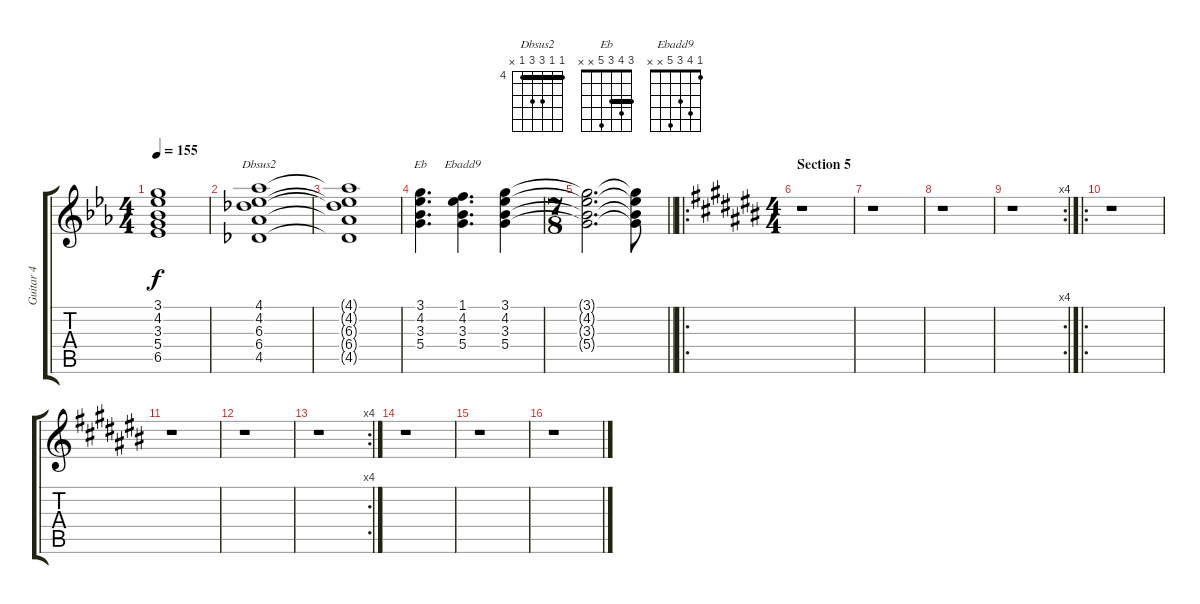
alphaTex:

\track ("Guitar 4" "Guitar 4") {instrument acousticguitarsteel}
\staff {score tabs}
\tuning (E4 B3 G3 D3 A2 E2) {hide}
\chord ("Dbsus2" 4 4 6 6 4 x) {firstfret 4 barre 4}
\chord ("Eb" 3 4 3 5 x x) {barre 3}
\chord ("Ebadd9" 1 4 3 5 x x)
\ts (4 4)
\tempo 155
\clef g2
\ks eb
(3.1{t} 4.2{t} 3.3{t} 5.4{t} 6.5{t}).1{dy f} |
(4.1 4.2 6.3 6.4 4.5).1{ch "Dbsus2"} |
(4.1{t} 4.2{t} 6.3{t} 6.4{t} 4.5{t}).1 |
(3.1 4.2 3.3 5.4).4{d ch "Eb"} (1.1 4.2 3.3 5.4).4{d ch "Ebadd9"} (3.1 4.2 3.3 5.4).4 |
\ts (7 8)
\barLineRight lightlight
(3.1{t} 4.2{t} 3.3{t} 5.4{t}).2{d} (3.1{t} 4.2{t} 3.3{t} 5.4{t}).8 |
\ro
\ts (4 4)
\section ("" "Section 5")
\ks c#
r.1 |
r.1 |
r.1 |
\rc 4
r.1 |
\ro
r.1 |
r.1 |
r.1 |
\rc 4
r.1 |
r.1 |
r.1 |
r.1
